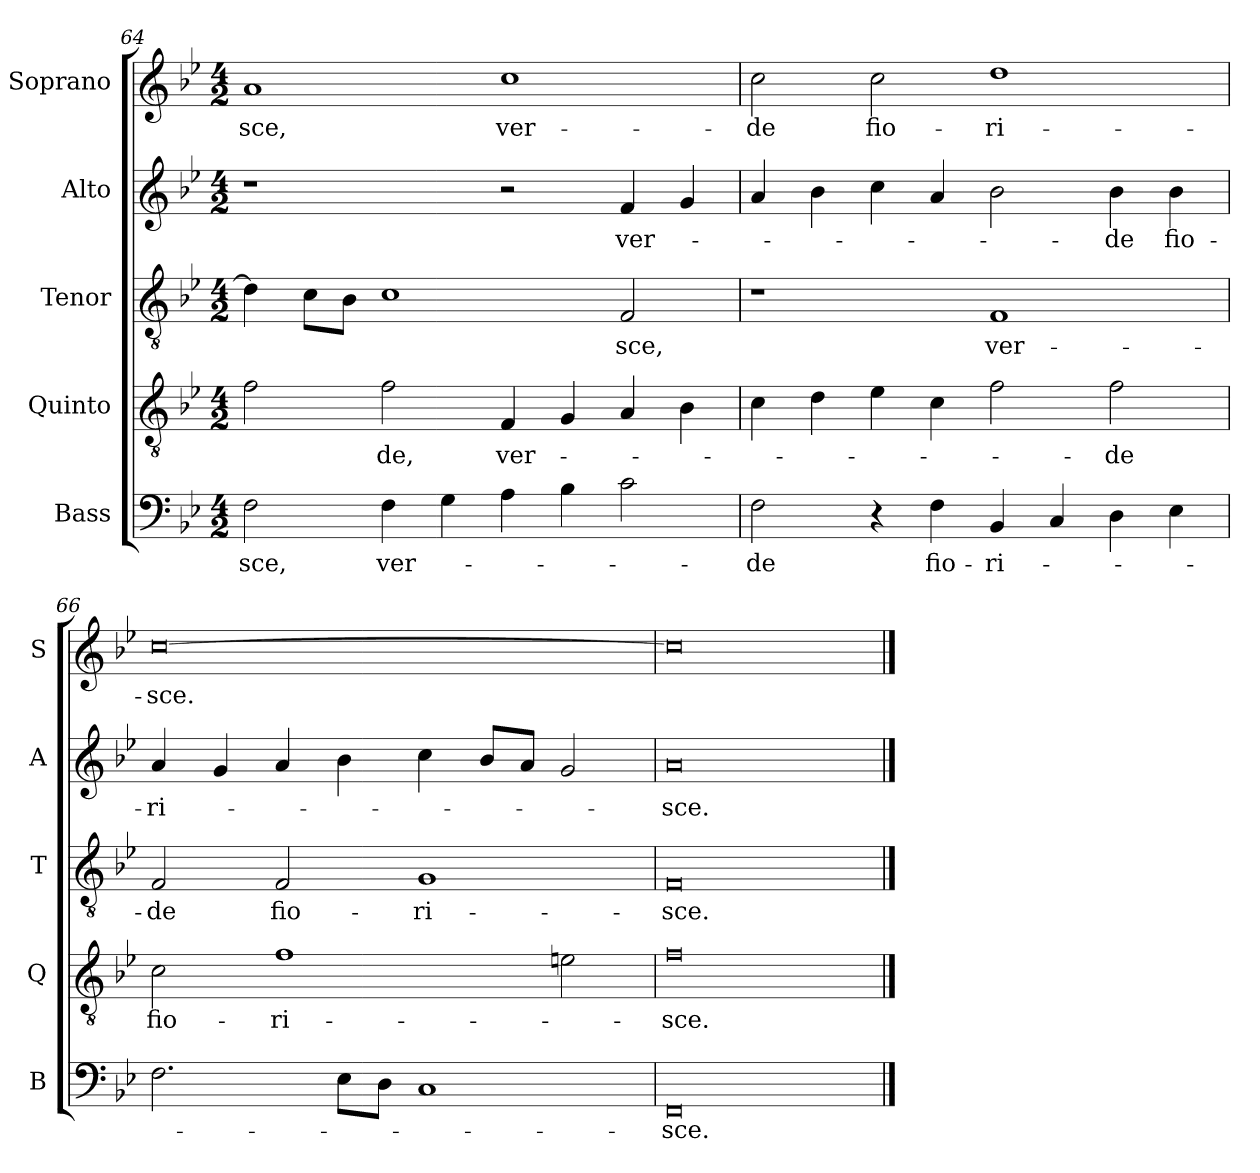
**kern	**text	**kern	**text	**kern	**text	**kern	**text	**kern	**text
*part5	*part5	*part4	*part4	*part3	*part3	*part2	*part2	*part1	*part1
*staff5	*staff5	*staff4	*staff4	*staff3	*staff3	*staff2	*staff2	*staff1	*staff1
*I"Bass	*	*I"Quinto	*	*I"Tenor	*	*I"Alto	*	*I"Soprano	*
*I'B	*	*I'Q	*	*I'T	*	*I'A	*	*I'S	*
*clefF4	*	*clefGv2	*	*clefGv2	*	*clefG2	*	*clefG2	*
*k[b-e-]	*	*k[b-e-]	*	*k[b-e-]	*	*k[b-e-]	*	*k[b-e-]	*
*B-:	*	*B-:	*	*B-:	*	*B-:	*	*B-:	*
*M4/2	*	*M4/2	*	*M4/2	*	*M4/2	*	*M4/2	*
=64	=64	=64	=64	=64	=64	=64	=64	=64	=64
!	!LO:LY:b	!	!	!	!	!	!	!	!LO:LY:b
2F\	-sce,	2f\	.	4d\]	.	1r	.	1a	-sce,
.	.	.	.	8c\L	.	.	.	.	.
.	.	.	.	8B-\J	.	.	.	.	.
!	!LO:LY:b	!	!LO:LY:b	!	!	!	!	!	!
4F\	ver-	2f\	-de,	1c	.	.	.	.	.
4G\	.	.	.	.	.	.	.	.	.
!	!	!	!LO:LY:b	!	!	!	!	!	!LO:LY:b
4A\	.	4F/	ver-	.	.	2r	.	1cc	ver-
4B-\	.	4G/	.	.	.	.	.	.	.
!	!	!	!	!	!LO:LY:b	!	!LO:LY:b	!	!
2c\	.	4A/	.	2F/	-sce,	4f/	ver-	.	.
.	.	4B-\	.	.	.	4g/	.	.	.
=65	=65	=65	=65	=65	=65	=65	=65	=65	=65
!	!LO:LY:b	!	!	!	!	!	!	!	!LO:LY:b
2F\	-de	4c\	.	1r	.	4a/	.	2cc\	-de
.	.	4d\	.	.	.	4b-\	.	.	.
!	!	!	!	!	!	!	!	!	!LO:LY:b
4r	.	4e-\	.	.	.	4cc\	.	2cc\	fio-
!	!LO:LY:b	!	!	!	!	!	!	!	!
4F\	fio-	4c\	.	.	.	4a/	.	.	.
!	!LO:LY:b	!	!	!	!LO:LY:b	!	!	!	!LO:LY:b
4BB-/	-ri-	2f\	.	1F	ver-	2b-\	.	1dd	-ri-
4C/	.	.	.	.	.	.	.	.	.
!	!	!	!LO:LY:b	!	!	!	!LO:LY:b	!	!
4D\	.	2f\	-de	.	.	4b-\	-de	.	.
!	!	!	!	!	!	!	!LO:LY:b	!	!
4E-\	.	.	.	.	.	4b-\	fio-	.	.
!!LO:LB:g=z
=66	=66	=66	=66	=66	=66	=66	=66	=66	=66
!	!	!	!LO:LY:b	!	!LO:LY:b	!	!LO:LY:b	!	!LO:LY:b
2.F\	.	2c\	fio-	2F/	-de	4a/	-ri-	[0cc	-sce.
.	.	.	.	.	.	4g/	.	.	.
!	!	!	!LO:LY:b	!	!LO:LY:b	!	!	!	!
.	.	1f	-ri-	2F/	fio-	4a/	.	.	.
8E-\L	.	.	.	.	.	4b-\	.	.	.
8D\J	.	.	.	.	.	.	.	.	.
!	!	!	!	!	!LO:LY:b	!	!	!	!
1C	.	.	.	1G	-ri-	4cc\	.	.	.
.	.	.	.	.	.	8b-/L	.	.	.
.	.	.	.	.	.	8a/J	.	.	.
.	.	2en\	.	.	.	2g/	.	.	.
=67	=67	=67	=67	=67	=67	=67	=67	=67	=67
!	!LO:LY:b	!	!LO:LY:b	!	!LO:LY:b	!	!LO:LY:b	!	!
0FF	-sce.	0f	-sce.	0F	-sce.	0a	-sce.	0cc]	.
==	==	==	==	==	==	==	==	==	==
*-	*-	*-	*-	*-	*-	*-	*-	*-	*-
